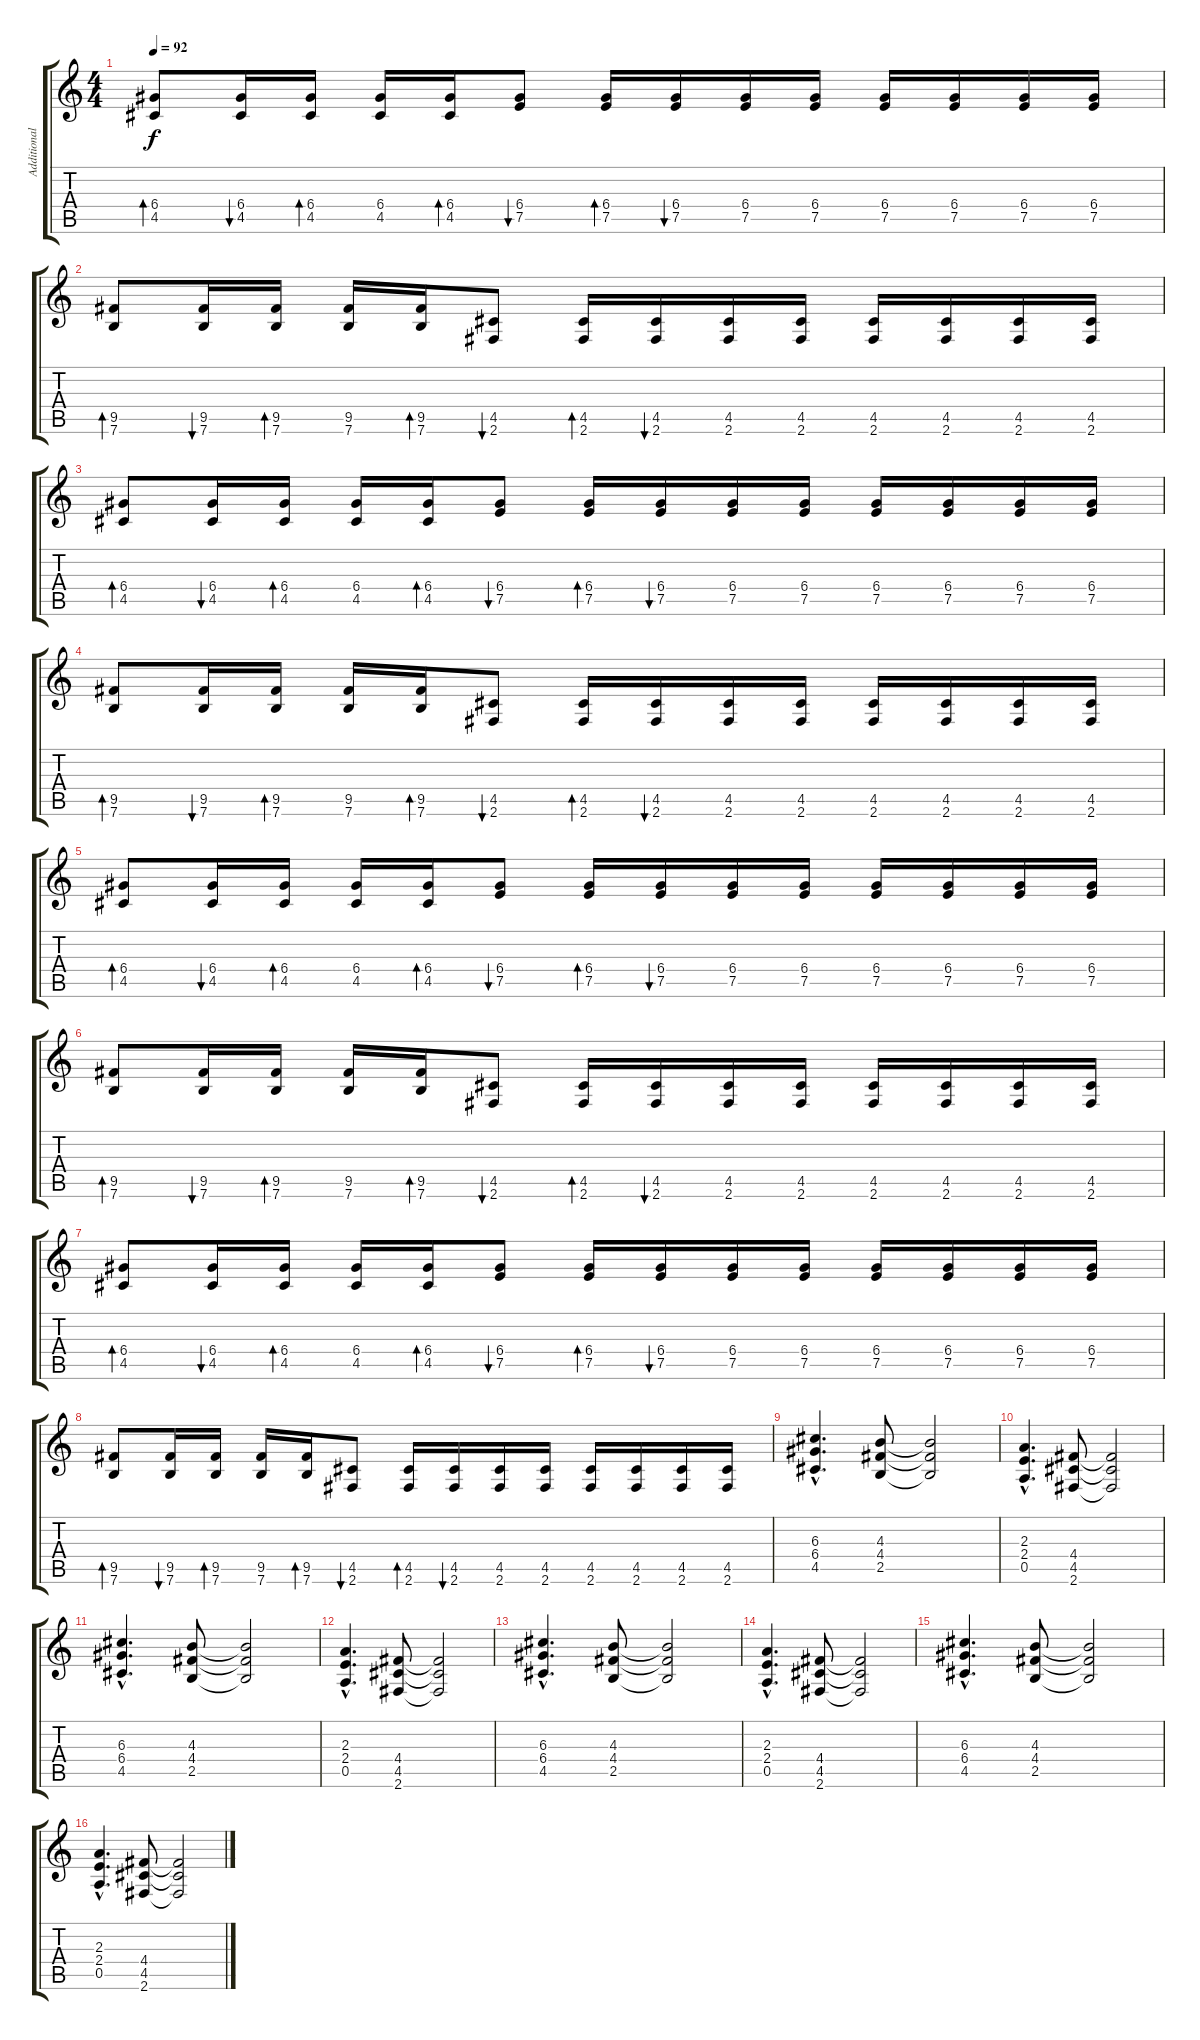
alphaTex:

\track ("Additional Guitar" "Additional") {instrument acousticguitarsteel}
\staff {score tabs}
\tuning (E4 B3 G3 D3 A2 E2) {hide}
\ts (4 4)
\tempo 92
\clef g2
\ks c
(6.4 4.5).8{bd 60 dy f} (6.4 4.5).16{bu 60} (6.4 4.5).16{bd 60} (6.4 4.5).16 (6.4 4.5).16{bd 60} (6.4 7.5).8{bu 60} (6.4 7.5).16{bd 60} (6.4 7.5).16{bu 60} (6.4 7.5).16 (6.4 7.5).16 (6.4 7.5).16 (6.4 7.5).16 (6.4 7.5).16 (6.4 7.5).16 |
(9.5 7.6).8{bd 60} (9.5 7.6).16{bu 60} (9.5 7.6).16{bd 60} (9.5 7.6).16 (9.5 7.6).16{bd 60} (4.5 2.6).8{bu 60} (4.5 2.6).16{bd 60} (4.5 2.6).16{bu 60} (4.5 2.6).16 (4.5 2.6).16 (4.5 2.6).16 (4.5 2.6).16 (4.5 2.6).16 (4.5 2.6).16 |
(6.4 4.5).8{bd 60} (6.4 4.5).16{bu 60} (6.4 4.5).16{bd 60} (6.4 4.5).16 (6.4 4.5).16{bd 60} (6.4 7.5).8{bu 60} (6.4 7.5).16{bd 60} (6.4 7.5).16{bu 60} (6.4 7.5).16 (6.4 7.5).16 (6.4 7.5).16 (6.4 7.5).16 (6.4 7.5).16 (6.4 7.5).16 |
(9.5 7.6).8{bd 60} (9.5 7.6).16{bu 60} (9.5 7.6).16{bd 60} (9.5 7.6).16 (9.5 7.6).16{bd 60} (4.5 2.6).8{bu 60} (4.5 2.6).16{bd 60} (4.5 2.6).16{bu 60} (4.5 2.6).16 (4.5 2.6).16 (4.5 2.6).16 (4.5 2.6).16 (4.5 2.6).16 (4.5 2.6).16 |
(6.4 4.5).8{bd 60} (6.4 4.5).16{bu 60} (6.4 4.5).16{bd 60} (6.4 4.5).16 (6.4 4.5).16{bd 60} (6.4 7.5).8{bu 60} (6.4 7.5).16{bd 60} (6.4 7.5).16{bu 60} (6.4 7.5).16 (6.4 7.5).16 (6.4 7.5).16 (6.4 7.5).16 (6.4 7.5).16 (6.4 7.5).16 |
(9.5 7.6).8{bd 60} (9.5 7.6).16{bu 60} (9.5 7.6).16{bd 60} (9.5 7.6).16 (9.5 7.6).16{bd 60} (4.5 2.6).8{bu 60} (4.5 2.6).16{bd 60} (4.5 2.6).16{bu 60} (4.5 2.6).16 (4.5 2.6).16 (4.5 2.6).16 (4.5 2.6).16 (4.5 2.6).16 (4.5 2.6).16 |
(6.4 4.5).8{bd 60} (6.4 4.5).16{bu 60} (6.4 4.5).16{bd 60} (6.4 4.5).16 (6.4 4.5).16{bd 60} (6.4 7.5).8{bu 60} (6.4 7.5).16{bd 60} (6.4 7.5).16{bu 60} (6.4 7.5).16 (6.4 7.5).16 (6.4 7.5).16 (6.4 7.5).16 (6.4 7.5).16 (6.4 7.5).16 |
(9.5 7.6).8{bd 60} (9.5 7.6).16{bu 60} (9.5 7.6).16{bd 60} (9.5 7.6).16 (9.5 7.6).16{bd 60} (4.5 2.6).8{bu 60} (4.5 2.6).16{bd 60} (4.5 2.6).16{bu 60} (4.5 2.6).16 (4.5 2.6).16 (4.5 2.6).16 (4.5 2.6).16 (4.5 2.6).16 (4.5 2.6).16 |
(6.3{hac} 6.4{hac} 4.5{hac}).4{d instrument overdrivenguitar} (4.3 4.4 2.5).8 (4.3{t} 4.4{t} 2.5{t}).2 |
(2.3{hac} 2.4{hac} 0.5{hac}).4{d} (4.4 4.5 2.6).8 (4.4{t} 4.5{t} 2.6{t}).2 |
(6.3{hac} 6.4{hac} 4.5{hac}).4{d} (4.3 4.4 2.5).8 (4.3{t} 4.4{t} 2.5{t}).2 |
(2.3{hac} 2.4{hac} 0.5{hac}).4{d} (4.4 4.5 2.6).8 (4.4{t} 4.5{t} 2.6{t}).2 |
(6.3{hac} 6.4{hac} 4.5{hac}).4{d} (4.3 4.4 2.5).8 (4.3{t} 4.4{t} 2.5{t}).2 |
(2.3{hac} 2.4{hac} 0.5{hac}).4{d} (4.4 4.5 2.6).8 (4.4{t} 4.5{t} 2.6{t}).2 |
(6.3{hac} 6.4{hac} 4.5{hac}).4{d} (4.3 4.4 2.5).8 (4.3{t} 4.4{t} 2.5{t}).2 |
(2.3{hac} 2.4{hac} 0.5{hac}).4{d} (4.4 4.5 2.6).8 (4.4{t} 4.5{t} 2.6{t}).2
